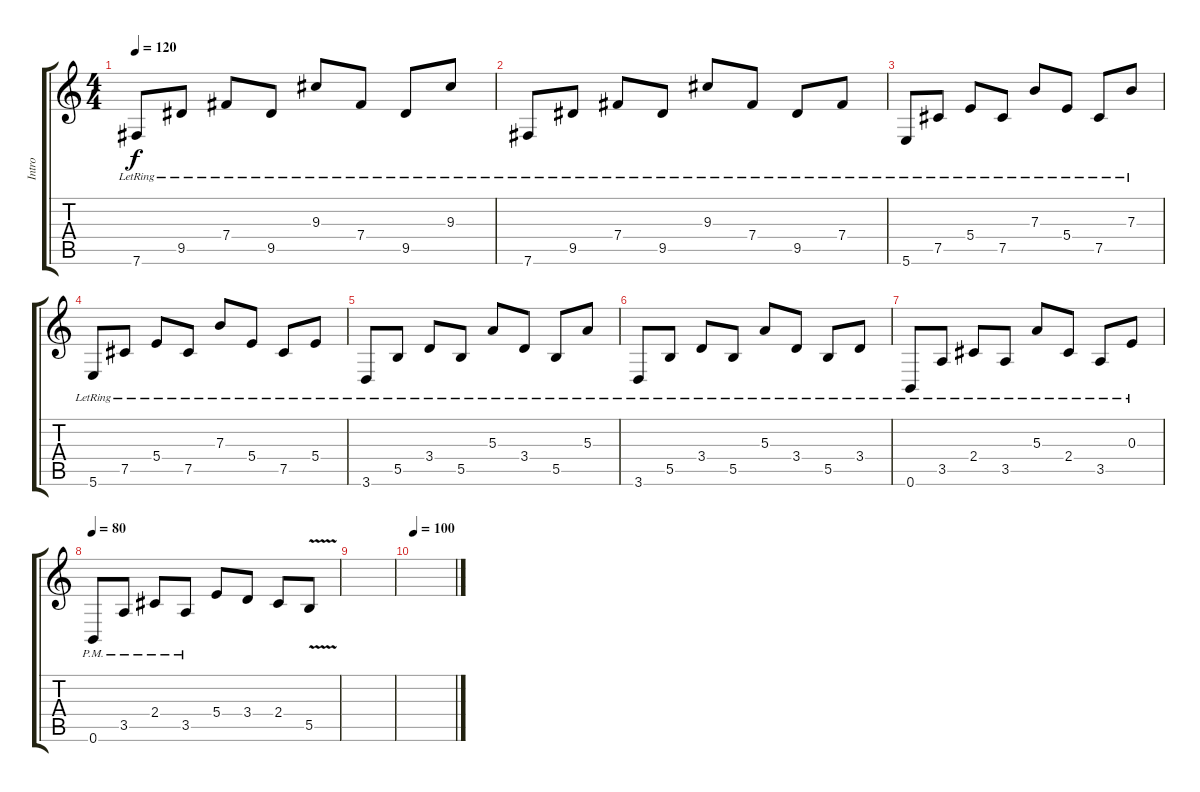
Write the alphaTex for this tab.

\track ("Intro" "Intro") {instrument electricguitarclean}
\staff {score tabs}
\tuning (Db4 Ab3 E3 B2 Gb2 B1) {hide}
\ts (4 4)
\tempo 120
\clef g2
\ks c
7.6{lr}.8{dy f} 9.5{lr}.8 7.4{lr}.8 9.5{lr}.8 9.3{lr}.8 7.4{lr}.8 9.5{lr}.8 9.3{lr}.8 |
7.6{lr}.8 9.5{lr}.8 7.4{lr}.8 9.5{lr}.8 9.3{lr}.8 7.4{lr}.8 9.5{lr}.8 7.4{lr}.8 |
5.6{lr}.8 7.5{lr}.8 5.4{lr}.8 7.5{lr}.8 7.3{lr}.8 5.4{lr}.8 7.5{lr}.8 7.3{lr}.8 |
5.6{lr}.8 7.5{lr}.8 5.4{lr}.8 7.5{lr}.8 7.3{lr}.8 5.4{lr}.8 7.5{lr}.8 5.4{lr}.8 |
3.6{lr}.8 5.5{lr}.8 3.4{lr}.8 5.5{lr}.8 5.3{lr}.8 3.4{lr}.8 5.5{lr}.8 5.3{lr}.8 |
3.6{lr}.8 5.5{lr}.8 3.4{lr}.8 5.5{lr}.8 5.3{lr}.8 3.4{lr}.8 5.5{lr}.8 3.4{lr}.8 |
0.6{lr}.8 3.5{lr}.8 2.4{lr}.8 3.5{lr}.8 5.3{lr}.8 2.4{lr}.8 3.5{lr}.8 0.3{lr}.8 |
\tempo 80
0.6{pm}.8{instrument distortionguitar} 3.5{pm}.8 2.4{pm}.8 3.5{pm}.8 5.4.8 3.4.8 2.4.8 5.5{v}.8 |
|
\tempo 100
